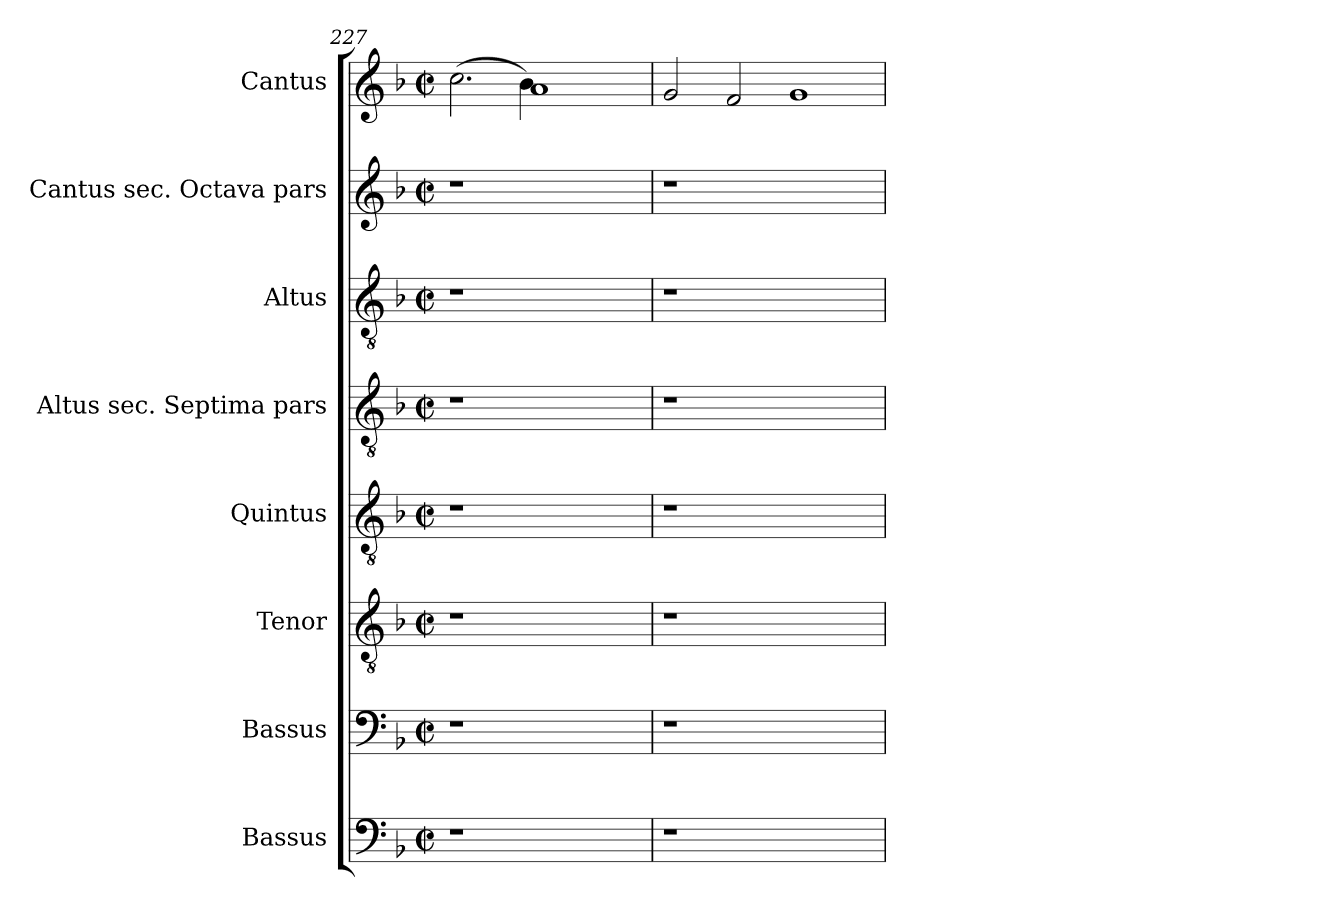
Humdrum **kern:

**kern	**kern	**kern	**kern	**kern	**kern	**kern	**kern
*part8	*part7	*part6	*part5	*part4	*part3	*part2	*part1
*staff8	*staff7	*staff6	*staff5	*staff4	*staff3	*staff2	*staff1
*I"Bassus	*I"Bassus	*I"Tenor	*I"Quintus	*I"Altus sec. Septima pars	*I"Altus	*I"Cantus sec. Octava pars	*I"Cantus
*	*I'Bassus	*I'Tenor	*I'Quintus	*	*I'Altus	*	*I'Cantus
*clefF4	*clefF4	*clefGv2	*clefGv2	*clefGv2	*clefGv2	*clefG2	*clefG2
*k[b-]	*k[b-]	*k[b-]	*k[b-]	*k[b-]	*k[b-]	*k[b-]	*k[b-]
*F:	*F:	*F:	*F:	*F:	*F:	*F:	*F:
*M2/2	*M2/2	*M2/2	*M2/2	*M2/2	*M2/2	*M2/2	*M2/2
*met(c|)	*met(c|)	*met(c|)	*met(c|)	*met(c|)	*met(c|)	*met(c|)	*met(c|)
=227	=227	=227	=227	=227	=227	=227	=227
*	*	*	*	*	*	*	*^
1r	1r	1r	1r	1r	1r	1r	2.ryy	(>2.cc\
.	.	.	.	.	.	.	1a	4b-\)
2.ryy	2.ryy	2.ryy	2.ryy	2.ryy	2.ryy	2.ryy	.	2.ryy
*	*	*	*	*	*	*	*v	*v
=228	=228	=228	=228	=228	=228	=228	=228
1r	1r	1r	1r	1r	1r	1r	2g/
.	.	.	.	.	.	.	2f/
1ryy	1ryy	1ryy	1ryy	1ryy	1ryy	1ryy	1g
=	=	=	=	=	=	=	=
*-	*-	*-	*-	*-	*-	*-	*-
